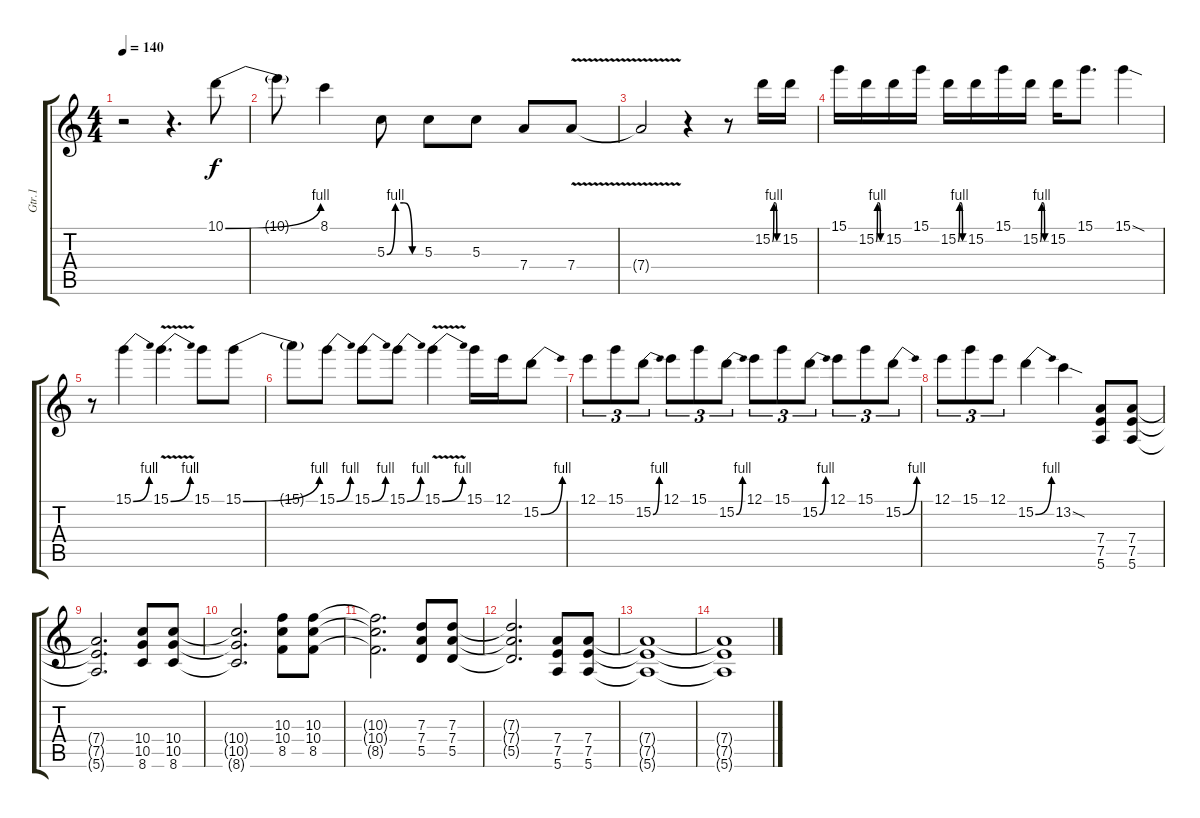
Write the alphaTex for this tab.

\track ("Gtr.1" "Gtr.1") {instrument distortionguitar}
\staff {score tabs}
\tuning (E4 B3 G3 D3 A2 E2) {hide}
\ts (4 4)
\tempo 140
\clef g2
\ks c
r.2{dy f} r.4{d} 10.1{be (bend 0 0 60 4)}.8 |
10.1{t}.8 8.1.4 5.3{be (custom 0 0 15 4 30 4 45 0 60 0)}.8 5.3.8 5.3.8 7.4.8 7.4{v}.8 |
7.4{t}.2 r.4 r.8 15.2{be (custom 0 0 15 4 30 4 45 0 60 0)}.16 15.2.16 |
15.1.16 15.2{be (custom 0 0 15 4 30 4 45 0 60 0)}.16 15.2.16 15.1.16 15.2{be (custom 0 0 15 4 30 4 45 0 60 0)}.16 15.2.16 15.1.16 15.2{be (custom 0 0 15 4 30 4 45 0 60 0)}.16 15.2.16 15.1.8{d} 15.1{sod}.4 |
r.8 15.1{be (bend 0 0 60 4)}.4 15.1{be (bend 0 0 60 4) v}.4{d} 15.1.8 15.1{be (bend 0 0 60 4)}.8 |
15.1{t}.8 15.1{be (bend 0 0 60 4)}.8 15.1{be (bend 0 0 60 4)}.8 15.1{be (bend 0 0 60 4)}.8 15.1{be (bend 0 0 60 4) v}.4 15.1.16 12.1.16 15.2{be (bend 0 0 60 4)}.8 |
12.1.8{tu (3 2)} 15.1.8{tu (3 2)} 15.2{be (bend 0 0 60 4)}.8{tu (3 2)} 12.1.8{tu (3 2)} 15.1.8{tu (3 2)} 15.2{be (bend 0 0 60 4)}.8{tu (3 2)} 12.1.8{tu (3 2)} 15.1.8{tu (3 2)} 15.2{be (bend 0 0 60 4)}.8{tu (3 2)} 12.1.8{tu (3 2)} 15.1.8{tu (3 2)} 15.2{be (bend 0 0 60 4)}.8{tu (3 2)} |
12.1.8{tu (3 2)} 15.1.8{tu (3 2)} 12.1.8{tu (3 2)} 15.2{be (bend 0 0 60 4)}.4 13.2{sod}.4 (7.4 7.5 5.6).8 (7.4 7.5 5.6).8 |
(7.4{t} 7.5{t} 5.6{t}).2{d} (10.4 10.5 8.6).8 (10.4 10.5 8.6).8 |
(10.4{t} 10.5{t} 8.6{t}).2{d} (10.3 10.4 8.5).8 (10.3 10.4 8.5).8 |
(10.3{t} 10.4{t} 8.5{t}).2{d} (7.3 7.4 5.5).8 (7.3 7.4 5.5).8 |
(7.3{t} 7.4{t} 5.5{t}).2{d} (7.4 7.5 5.6).8 (7.4 7.5 5.6).8 |
(7.4{t} 7.5{t} 5.6{t}).1 |
(7.4{t} 7.5{t} 5.6{t}).1
